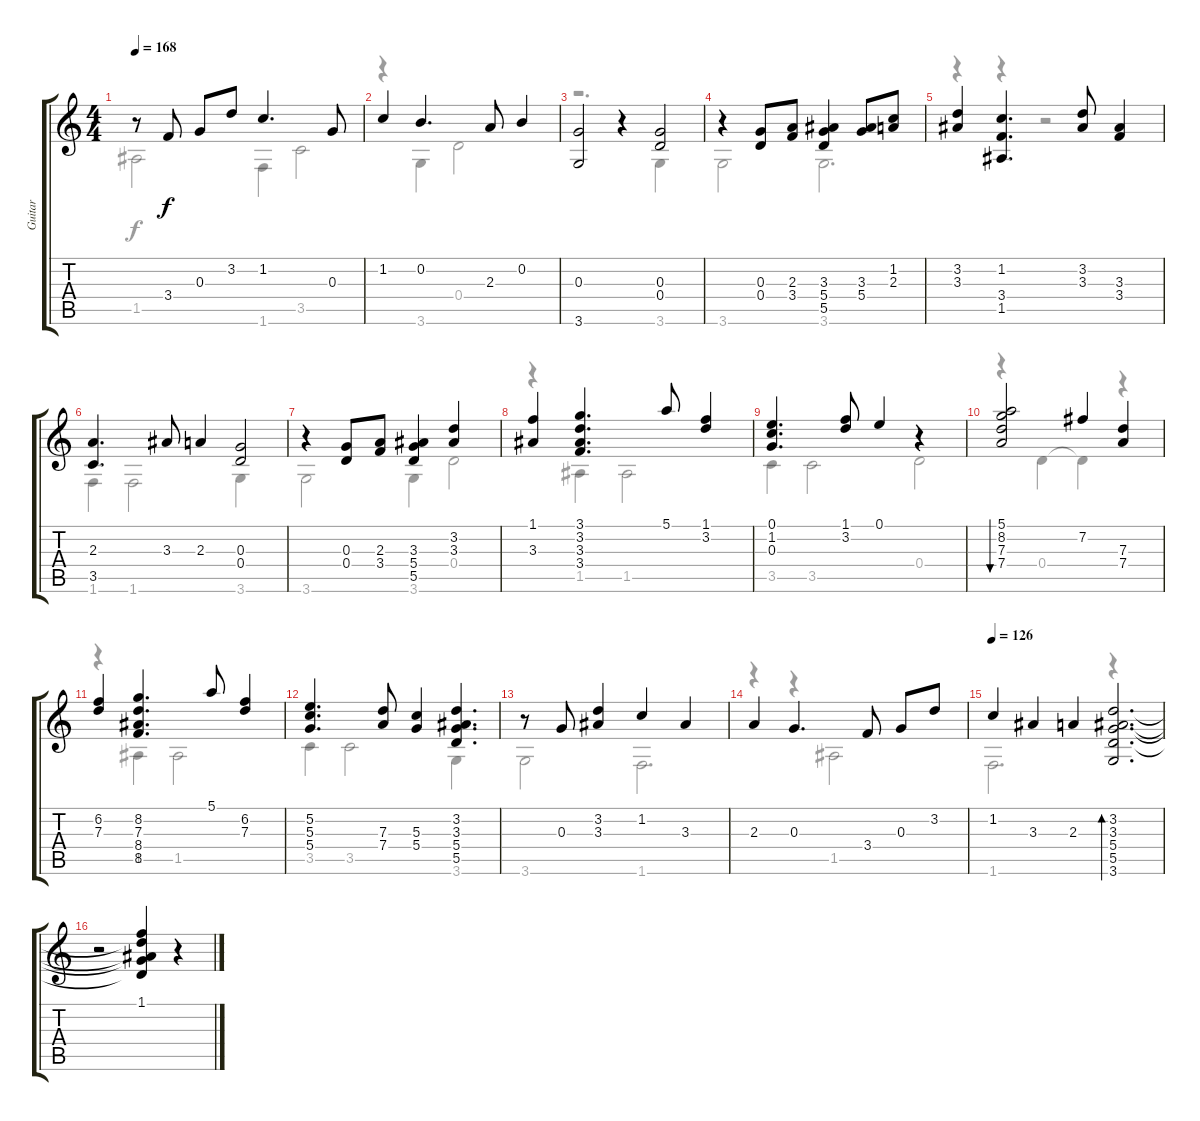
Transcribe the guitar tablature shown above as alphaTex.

\track ("Guitar" "Guitar") {instrument acousticguitarnylon}
\staff {score tabs}
\tuning (E4 B3 G3 D3 A2 E2) {hide}
\voice
\ts (4 4)
\tempo 168
\clef g2
\ks c
r.8{dy f} 3.4.8 0.3.8 3.2.8 1.2.4{d} 0.3.8 |
1.2.4 0.2.4{d} 2.3.8 0.2.4 |
(0.3 3.6).2 r.4 (0.3 0.4).2 |
r.4 (0.3 0.4).8 (2.3 3.4).8 (3.3 5.4 5.5).4 (3.3 5.4).8 (1.2 2.3).8 |
(3.2 3.3).4 (1.2 3.4 1.5).4{d} (3.2 3.3).8 (3.3 3.4).4 |
(2.3 3.5).4{d} 3.3.8 2.3.4 (0.3 0.4).2 |
r.4 (0.3 0.4).8 (2.3 3.4).8 (3.3 5.4 5.5).4 (3.2 3.3).4 |
(1.1 3.3).4 (3.1 3.2 3.3 3.4).4{d} 5.1.8 (1.1 3.2).4 |
(0.1 1.2 0.3).4{d} (1.1 3.2).8 0.1.4 r.4 |
(5.1 8.2 7.3 7.4).2{bu 120} 7.2.4 (7.3 7.4).4 |
(6.2 7.3).4 (8.2 7.3 8.4 8.5).4{d} 5.1.8 (6.2 7.3).4 |
(5.2 5.3 5.4).4{d} (7.3 7.4).8 (5.3 5.4).4 (3.2 3.3 5.4 5.5).4{d} |
r.8 0.3.8 (3.2 3.3).4 1.2.4 3.3.4 |
2.3.4 0.3.4{d} 3.4.8 0.3.8 3.2.8 |
\tempo 126
1.2.4 3.3.4 2.3.4 (3.2 3.3 5.4 5.5 3.6).2{d bd 120} |
r.2 (1.1 3.2{t} 3.3{t} 5.4{t} 5.5{t}).4 r.4
\voice
\clef g2
\ottava regular
\simile none
\ks c
1.5.2{dy f} 1.6.4 3.5.2 |
r.4 3.6.4 0.4.2 |
r.2{d} 3.6.4 |
3.6.2 3.6.2{d} |
r.4 r.4 r.2 |
1.6.4 1.6.2 3.6.4 |
3.6.2 3.6.4 0.4.2 |
r.4 1.5.4 1.5.2 |
3.5.4 3.5.2 0.4.2 |
r.4{bu 120} 0.4.4 0.4{t}.4 r.4 |
r.4 1.5.4 1.5.2 |
3.5.4 3.5.2 3.6.4 |
3.6.2 1.6.2{d} |
r.4 r.4 1.5.2 |
1.6.2{d} r.4{bd 120} |
